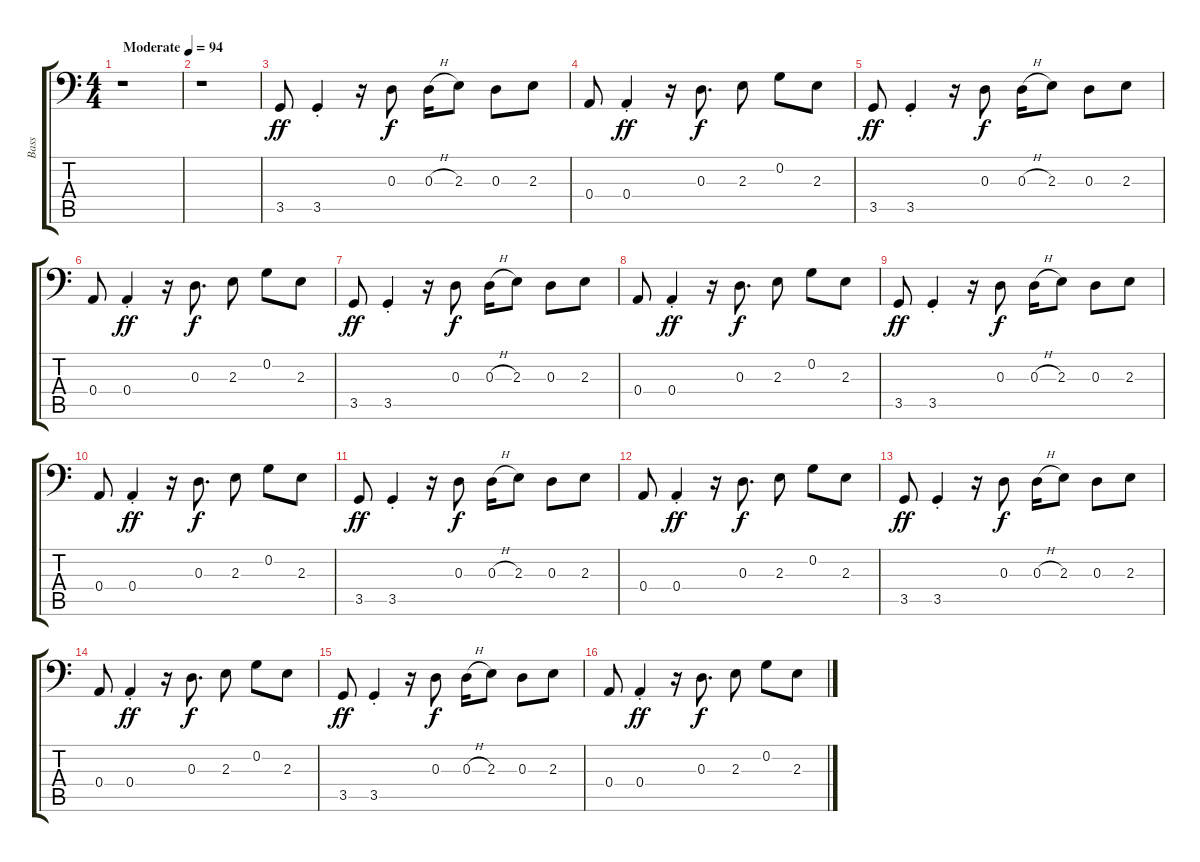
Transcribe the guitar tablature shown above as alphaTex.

\track ("Bass" "Bass") {instrument electricbassfinger}
\staff {score tabs}
\tuning (C3 G2 D2 A1 E1 B0) {hide}
\ts (4 4)
\tempo (94 "Moderate")
\clef f4
\ks c
r.1{dy ff instrument electricbassfinger} |
r.1 |
3.5.8 3.5{st}.4 r.16 0.3.8{dy f} 0.3{h}.16 2.3.8 0.3.8 2.3.8 |
0.4.8 0.4{st}.4{dy ff} r.16 0.3.8{d dy f} 2.3.8 0.2.8 2.3.8 |
3.5.8{dy ff} 3.5{st}.4 r.16 0.3.8{dy f} 0.3{h}.16 2.3.8 0.3.8 2.3.8 |
0.4.8 0.4{st}.4{dy ff} r.16 0.3.8{d dy f} 2.3.8 0.2.8 2.3.8 |
3.5.8{dy ff} 3.5{st}.4 r.16 0.3.8{dy f} 0.3{h}.16 2.3.8 0.3.8 2.3.8 |
0.4.8 0.4{st}.4{dy ff} r.16 0.3.8{d dy f} 2.3.8 0.2.8 2.3.8 |
3.5.8{dy ff} 3.5{st}.4 r.16 0.3.8{dy f} 0.3{h}.16 2.3.8 0.3.8 2.3.8 |
0.4.8 0.4{st}.4{dy ff} r.16 0.3.8{d dy f} 2.3.8 0.2.8 2.3.8 |
3.5.8{dy ff} 3.5{st}.4 r.16 0.3.8{dy f} 0.3{h}.16 2.3.8 0.3.8 2.3.8 |
0.4.8 0.4{st}.4{dy ff} r.16 0.3.8{d dy f} 2.3.8 0.2.8 2.3.8 |
3.5.8{dy ff} 3.5{st}.4 r.16 0.3.8{dy f} 0.3{h}.16 2.3.8 0.3.8 2.3.8 |
0.4.8 0.4{st}.4{dy ff} r.16 0.3.8{d dy f} 2.3.8 0.2.8 2.3.8 |
3.5.8{dy ff} 3.5{st}.4 r.16 0.3.8{dy f} 0.3{h}.16 2.3.8 0.3.8 2.3.8 |
0.4.8 0.4{st}.4{dy ff} r.16 0.3.8{d dy f} 2.3.8 0.2.8 2.3.8
